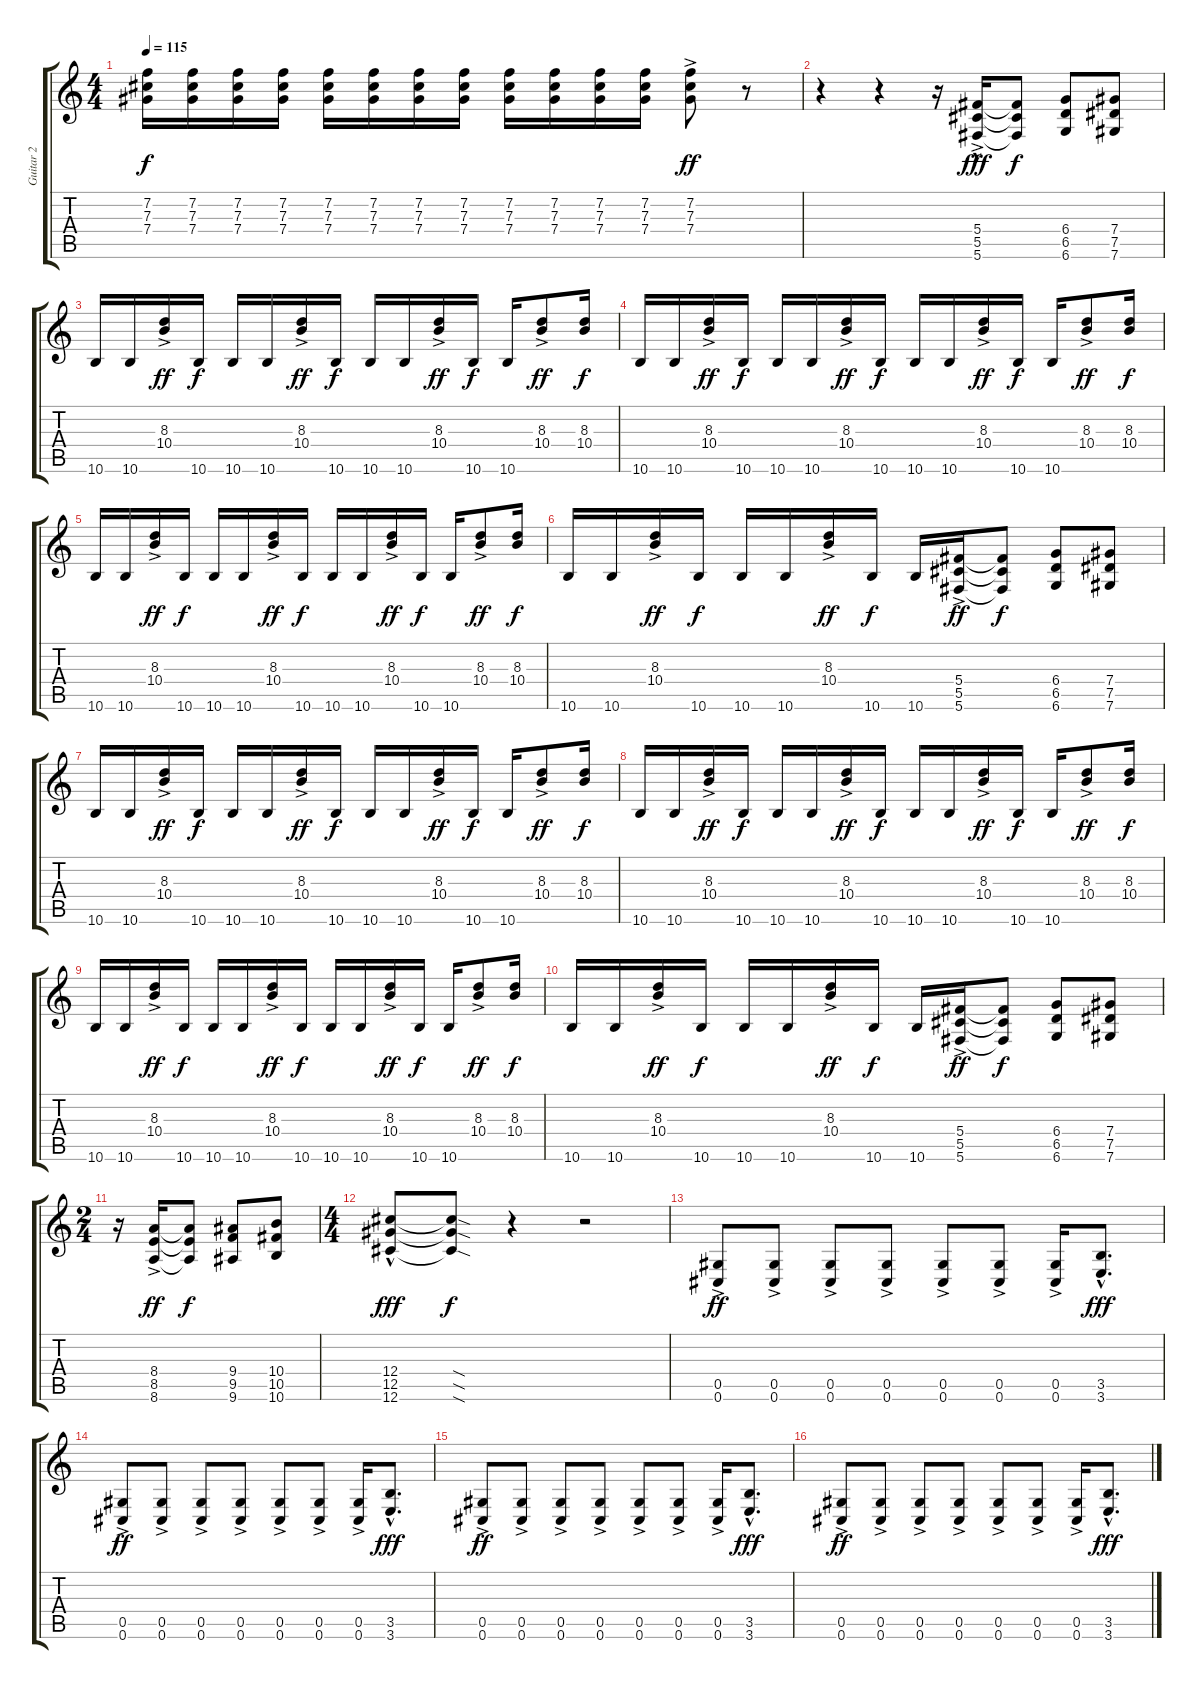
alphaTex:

\track ("Guitar 2" "Guitar 2") {instrument overdrivenguitar}
\staff {score tabs}
\tuning (Eb4 Bb3 Gb3 Db3 Ab2 Db2) {hide}
\ts (4 4)
\tempo 115
\clef g2
\ks c
(7.2 7.3 7.4).16{dy f volume 9} (7.2 7.3 7.4).16 (7.2 7.3 7.4).16 (7.2 7.3 7.4).16 (7.2 7.3 7.4).16 (7.2 7.3 7.4).16 (7.2 7.3 7.4).16 (7.2 7.3 7.4).16 (7.2 7.3 7.4).16 (7.2 7.3 7.4).16 (7.2 7.3 7.4).16 (7.2 7.3 7.4).16 (7.2{ac} 7.3{ac} 7.4{ac}).8{dy ff} r.8 |
r.4 r.4 r.16 (5.4{ac} 5.5{ac} 5.6{hac}).16{dy fff} (5.4{t} 5.5{t} 5.6{t}).8{dy f} (6.4 6.5 6.6).8 (7.4 7.5 7.6).8 |
10.6.16 10.6.16 (8.3 10.4{ac}).16{dy ff} 10.6.16{dy f} 10.6.16 10.6.16 (8.3 10.4{ac}).16{dy ff} 10.6.16{dy f} 10.6.16 10.6.16 (8.3 10.4{ac}).16{dy ff} 10.6.16{dy f} 10.6.16 (8.3{ac} 10.4{ac}).8{dy ff} (8.3 10.4).16{dy f} |
10.6.16 10.6.16 (8.3 10.4{ac}).16{dy ff} 10.6.16{dy f} 10.6.16 10.6.16 (8.3 10.4{ac}).16{dy ff} 10.6.16{dy f} 10.6.16 10.6.16 (8.3 10.4{ac}).16{dy ff} 10.6.16{dy f} 10.6.16 (8.3{ac} 10.4{ac}).8{dy ff} (8.3 10.4).16{dy f} |
10.6.16 10.6.16 (8.3 10.4{ac}).16{dy ff} 10.6.16{dy f} 10.6.16 10.6.16 (8.3 10.4{ac}).16{dy ff} 10.6.16{dy f} 10.6.16 10.6.16 (8.3 10.4{ac}).16{dy ff} 10.6.16{dy f} 10.6.16 (8.3{ac} 10.4{ac}).8{dy ff} (8.3 10.4).16{dy f} |
10.6.16 10.6.16 (8.3 10.4{ac}).16{dy ff} 10.6.16{dy f} 10.6.16 10.6.16 (8.3 10.4{ac}).16{dy ff} 10.6.16{dy f} 10.6.16 (5.4{ac} 5.5{ac} 5.6{ac}).16{dy ff} (5.4{t} 5.5{t} 5.6{t}).8{dy f} (6.4 6.5 6.6).8 (7.4 7.5 7.6).8 |
10.6.16 10.6.16 (8.3 10.4{ac}).16{dy ff} 10.6.16{dy f} 10.6.16 10.6.16 (8.3 10.4{ac}).16{dy ff} 10.6.16{dy f} 10.6.16 10.6.16 (8.3 10.4{ac}).16{dy ff} 10.6.16{dy f} 10.6.16 (8.3{ac} 10.4{ac}).8{dy ff} (8.3 10.4).16{dy f} |
10.6.16 10.6.16 (8.3 10.4{ac}).16{dy ff} 10.6.16{dy f} 10.6.16 10.6.16 (8.3 10.4{ac}).16{dy ff} 10.6.16{dy f} 10.6.16 10.6.16 (8.3 10.4{ac}).16{dy ff} 10.6.16{dy f} 10.6.16 (8.3{ac} 10.4{ac}).8{dy ff} (8.3 10.4).16{dy f} |
10.6.16 10.6.16 (8.3 10.4{ac}).16{dy ff} 10.6.16{dy f} 10.6.16 10.6.16 (8.3 10.4{ac}).16{dy ff} 10.6.16{dy f} 10.6.16 10.6.16 (8.3 10.4{ac}).16{dy ff} 10.6.16{dy f} 10.6.16 (8.3{ac} 10.4{ac}).8{dy ff} (8.3 10.4).16{dy f} |
10.6.16 10.6.16 (8.3 10.4{ac}).16{dy ff} 10.6.16{dy f} 10.6.16 10.6.16 (8.3 10.4{ac}).16{dy ff} 10.6.16{dy f} 10.6.16 (5.4{ac} 5.5{ac} 5.6{ac}).16{dy ff} (5.4{t} 5.5{t} 5.6{t}).8{dy f} (6.4 6.5 6.6).8 (7.4 7.5 7.6).8 |
\ts (2 4)
r.16 (8.4{ac} 8.5{ac} 8.6{ac}).16{dy ff} (8.4{t} 8.5{t} 8.6{t}).8{dy f} (9.4 9.5 9.6).8 (10.4 10.5 10.6).8 |
\ts (4 4)
(12.4{hac} 12.5{hac} 12.6{hac}).8{dy fff} (12.4{sod t} 12.5{sod t} 12.6{sod t}).8{dy f} r.4 r.2 |
(0.5 0.6{ac}).8{dy ff} (0.5 0.6{ac}).8 (0.5 0.6{ac}).8 (0.5 0.6{ac}).8 (0.5 0.6{ac}).8 (0.5 0.6{ac}).8 (0.5 0.6{ac}).16 (3.5 3.6{hac}).8{d dy fff} |
(0.5 0.6{ac}).8{dy ff} (0.5 0.6{ac}).8 (0.5 0.6{ac}).8 (0.5 0.6{ac}).8 (0.5 0.6{ac}).8 (0.5 0.6{ac}).8 (0.5 0.6{ac}).16 (3.5 3.6{hac}).8{d dy fff} |
(0.5 0.6{ac}).8{dy ff} (0.5 0.6{ac}).8 (0.5 0.6{ac}).8 (0.5 0.6{ac}).8 (0.5 0.6{ac}).8 (0.5 0.6{ac}).8 (0.5 0.6{ac}).16 (3.5 3.6{hac}).8{d dy fff} |
(0.5 0.6{ac}).8{dy ff} (0.5 0.6{ac}).8 (0.5 0.6{ac}).8 (0.5 0.6{ac}).8 (0.5 0.6{ac}).8 (0.5 0.6{ac}).8 (0.5 0.6{ac}).16 (3.5 3.6{hac}).8{d dy fff}
